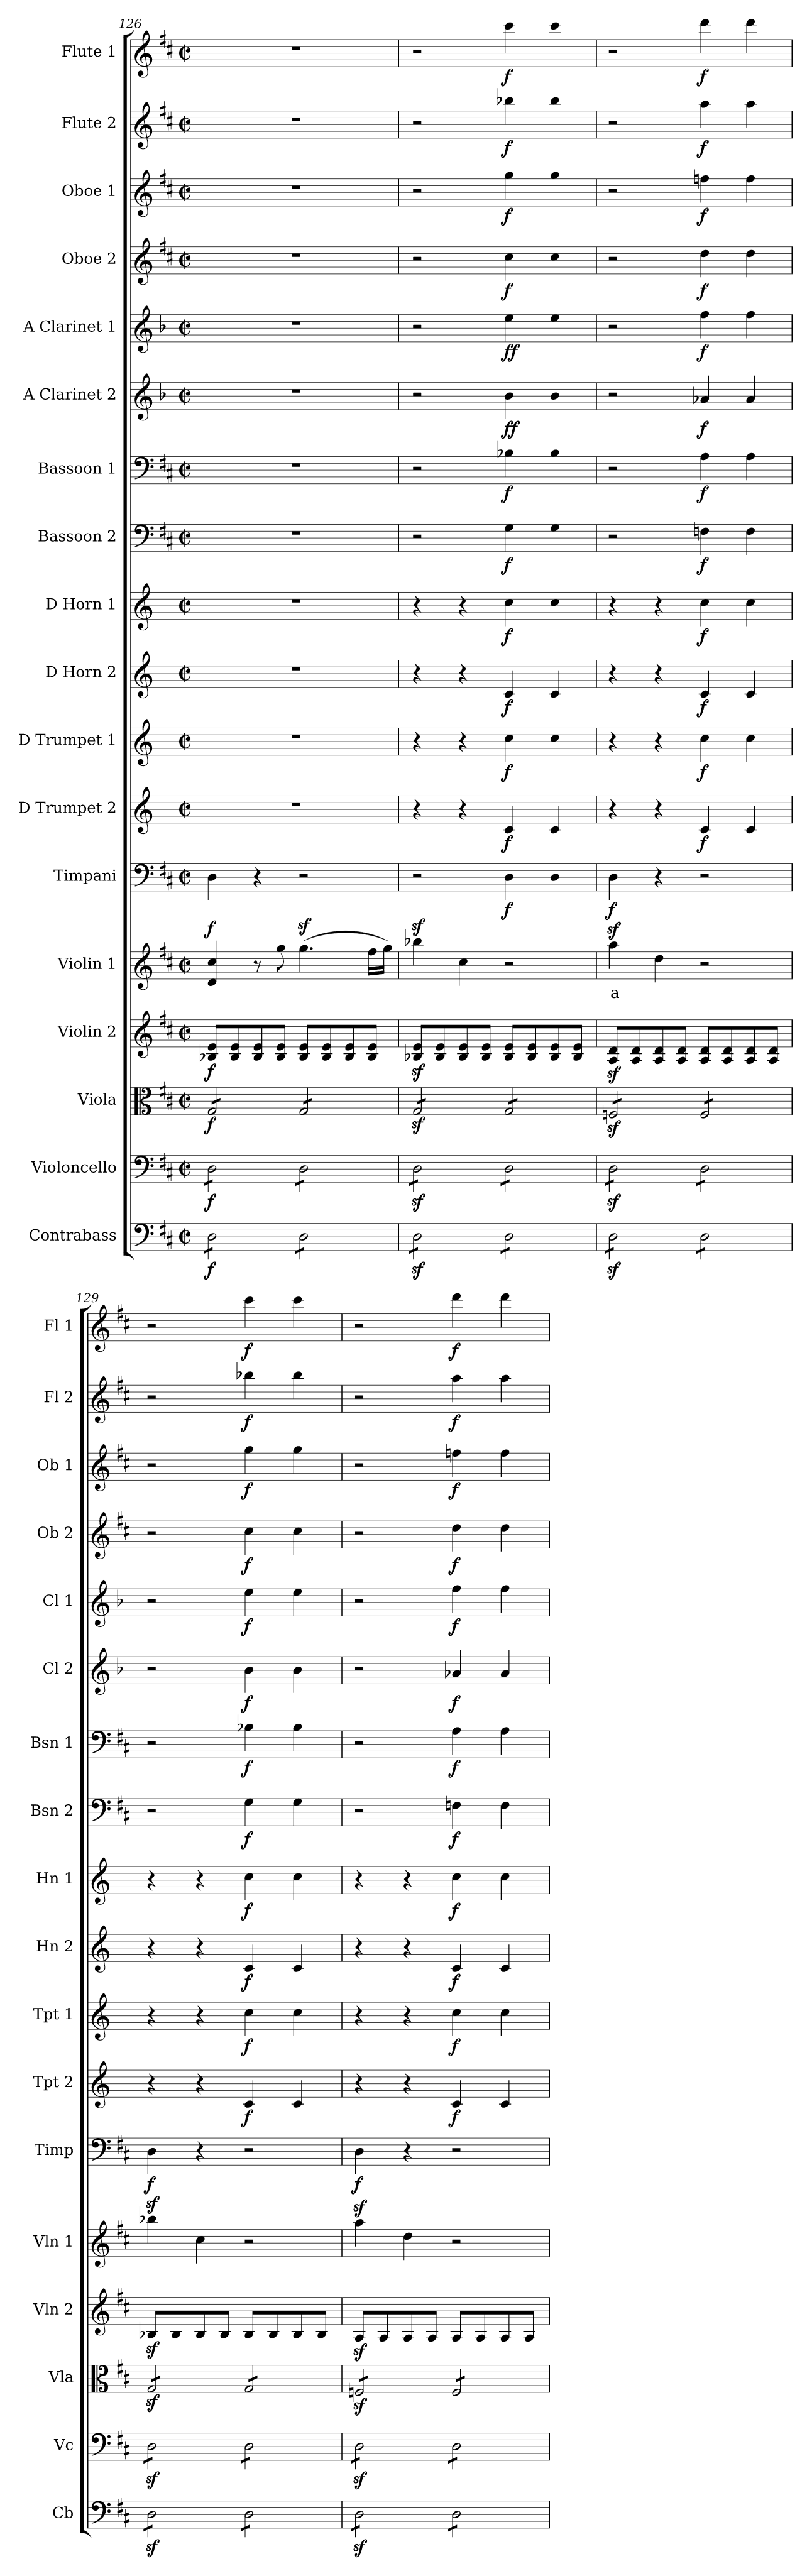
**kern	**dynam	**kern	**dynam	**kern	**dynam	**kern	**dynam	**kern	**text	**dynam	**kern	**dynam	**kern	**dynam	**kern	**dynam	**kern	**dynam	**kern	**dynam	**kern	**dynam	**kern	**dynam	**kern	**dynam	**kern	**dynam	**kern	**dynam	**kern	**dynam	**kern	**dynam	**kern	**dynam
*part18	*part18	*part17	*part17	*part16	*part16	*part15	*part15	*part14	*part14	*part14	*part13	*part13	*part12	*part12	*part11	*part11	*part10	*part10	*part9	*part9	*part8	*part8	*part7	*part7	*part6	*part6	*part5	*part5	*part4	*part4	*part3	*part3	*part2	*part2	*part1	*part1
*staff18	*staff18	*staff17	*staff17	*staff16	*staff16	*staff15	*staff15	*staff14	*staff14	*staff14	*staff13	*staff13	*staff12	*staff12	*staff11	*staff11	*staff10	*staff10	*staff9	*staff9	*staff8	*staff8	*staff7	*staff7	*staff6	*staff6	*staff5	*staff5	*staff4	*staff4	*staff3	*staff3	*staff2	*staff2	*staff1	*staff1
*I"Contrabass	*	*I"Violoncello	*	*I"Viola	*	*I"Violin 2	*	*I"Violin 1	*	*	*I"Timpani	*	*I"D Trumpet 2	*	*I"D Trumpet 1	*	*I"D Horn 2	*	*I"D Horn 1	*	*I"Bassoon 2	*	*I"Bassoon 1	*	*I"A Clarinet 2	*	*I"A Clarinet 1	*	*I"Oboe 2	*	*I"Oboe 1	*	*I"Flute 2	*	*I"Flute 1	*
*I'Cb	*	*I'Vc	*	*I'Vla	*	*I'Vln 2	*	*I'Vln 1	*	*	*I'Timp	*	*I'Tpt 2	*	*I'Tpt 1	*	*I'Hn 2	*	*I'Hn 1	*	*I'Bsn 2	*	*I'Bsn 1	*	*I'Cl 2	*	*I'Cl 1	*	*I'Ob 2	*	*I'Ob 1	*	*I'Fl 2	*	*I'Fl 1	*
*clefF4	*	*clefF4	*	*clefC3	*	*clefG2	*	*clefG2	*	*	*clefF4	*	*clefG2	*	*clefG2	*	*clefG2	*	*clefG2	*	*clefF4	*	*clefF4	*	*clefG2	*	*clefG2	*	*clefG2	*	*clefG2	*	*clefG2	*	*clefG2	*
*ITrd7c12	*	*	*	*	*	*	*	*	*	*	*	*	*ITrd1c2	*	*ITrd1c2	*	*ITrd4c7	*	*ITrd4c7	*	*	*	*	*	*ITrd1c2	*	*ITrd1c2	*	*	*	*	*	*	*	*	*
*k[f#c#]	*	*k[f#c#]	*	*k[f#c#]	*	*k[f#c#]	*	*k[f#c#]	*	*	*k[f#c#]	*	*k[b-e-]	*	*k[b-e-]	*	*k[b-]	*	*k[b-]	*	*k[f#c#]	*	*k[f#c#]	*	*k[b-e-a-]	*	*k[b-e-a-]	*	*k[f#c#]	*	*k[f#c#]	*	*k[f#c#]	*	*k[f#c#]	*
*M2/2	*	*M2/2	*	*M2/2	*	*M2/2	*	*M2/2	*	*	*M2/2	*	*M2/2	*	*M2/2	*	*M2/2	*	*M2/2	*	*M2/2	*	*M2/2	*	*M2/2	*	*M2/2	*	*M2/2	*	*M2/2	*	*M2/2	*	*M2/2	*
*met(c|)	*	*met(c|)	*	*met(c|)	*	*met(c|)	*	*met(c|)	*	*	*met(c|)	*	*met(c|)	*	*met(c|)	*	*met(c|)	*	*met(c|)	*	*met(c|)	*	*met(c|)	*	*met(c|)	*	*met(c|)	*	*met(c|)	*	*met(c|)	*	*met(c|)	*	*met(c|)	*
=126	=126	=126	=126	=126	=126	=126	=126	=126	=126	=126	=126	=126	=126	=126	=126	=126	=126	=126	=126	=126	=126	=126	=126	=126	=126	=126	=126	=126	=126	=126	=126	=126	=126	=126	=126	=126
!	!LO:DY:b	!	!LO:DY:b	!	!LO:DY:b	!	!LO:DY:b	!	!	!LO:DY:b	!	!	!	!	!	!	!	!	!	!	!	!	!	!	!	!	!	!	!	!	!	!	!	!	!	!
*tremolo	*	*	*	*	*	*	*	*	*	*	*	*	*	*	*	*	*	*	*	*	*	*	*	*	*	*	*	*	*	*	*	*	*	*	*	*
*	*	*tremolo	*	*	*	*	*	*	*	*	*	*	*	*	*	*	*	*	*	*	*	*	*	*	*	*	*	*	*	*	*	*	*	*	*	*
*	*	*	*	*tremolo	*	*	*	*	*	*	*	*	*	*	*	*	*	*	*	*	*	*	*	*	*	*	*	*	*	*	*	*	*	*	*	*
8DD\L	f	8D\L	f	8G/L	f	8B-X/ 8e/L	f	4d/ 4cc#/	.	f	4D\	.	1r	.	1r	.	1r	.	1r	.	1r	.	1r	.	1r	.	1r	.	1r	.	1r	.	1r	.	1r	.
8DD\	.	8D\	.	8G/	.	8B-/ 8e/	.	.	.	.	.	.	.	.	.	.	.	.	.	.	.	.	.	.	.	.	.	.	.	.	.	.	.	.	.	.
8DD\	.	8D\	.	8G/	.	8B-/ 8e/	.	8r	.	.	4r	.	.	.	.	.	.	.	.	.	.	.	.	.	.	.	.	.	.	.	.	.	.	.	.	.
8DD\J	.	8D\J	.	8G/J	.	8B-/ 8e/J	.	8gg\	.	.	.	.	.	.	.	.	.	.	.	.	.	.	.	.	.	.	.	.	.	.	.	.	.	.	.	.
8DD\L	.	8D\L	.	8G/L	.	8B-/ 8e/L	.	(4.ggz<\	.	.	2r	.	.	.	.	.	.	.	.	.	.	.	.	.	.	.	.	.	.	.	.	.	.	.	.	.
8DD\	.	8D\	.	8G/	.	8B-/ 8e/	.	.	.	.	.	.	.	.	.	.	.	.	.	.	.	.	.	.	.	.	.	.	.	.	.	.	.	.	.	.
8DD\	.	8D\	.	8G/	.	8B-/ 8e/	.	.	.	.	.	.	.	.	.	.	.	.	.	.	.	.	.	.	.	.	.	.	.	.	.	.	.	.	.	.
8DD\J	.	8D\J	.	8G/J	.	8B-/ 8e/J	.	16ff#\LL	.	.	.	.	.	.	.	.	.	.	.	.	.	.	.	.	.	.	.	.	.	.	.	.	.	.	.	.
.	.	.	.	.	.	.	.	16gg\JJ)	.	.	.	.	.	.	.	.	.	.	.	.	.	.	.	.	.	.	.	.	.	.	.	.	.	.	.	.
=127	=127	=127	=127	=127	=127	=127	=127	=127	=127	=127	=127	=127	=127	=127	=127	=127	=127	=127	=127	=127	=127	=127	=127	=127	=127	=127	=127	=127	=127	=127	=127	=127	=127	=127	=127	=127
8DDz<\L	.	8Dz<\L	.	8Gz</L	.	8B-X/z< 8e/z<L	.	4bb-Xz<\	.	.	2r	.	4r	.	4r	.	4r	.	4r	.	2r	.	2r	.	2r	.	2r	.	2r	.	2r	.	2r	.	2r	.
8DDz<\	.	8Dz<\	.	8Gz</	.	8B-/ 8e/	.	.	.	.	.	.	.	.	.	.	.	.	.	.	.	.	.	.	.	.	.	.	.	.	.	.	.	.	.	.
8DDz<\	.	8Dz<\	.	8Gz</	.	8B-/ 8e/	.	4cc#\	.	.	.	.	4r	.	4r	.	4r	.	4r	.	.	.	.	.	.	.	.	.	.	.	.	.	.	.	.	.
8DDz<\J	.	8Dz<\J	.	8Gz</J	.	8B-/ 8e/J	.	.	.	.	.	.	.	.	.	.	.	.	.	.	.	.	.	.	.	.	.	.	.	.	.	.	.	.	.	.
!	!	!	!	!	!	!	!	!	!	!	!	!LO:DY:b	!	!LO:DY:b	!	!LO:DY:b	!	!LO:DY:b	!	!LO:DY:b	!	!LO:DY:b	!	!LO:DY:b	!	!LO:DY:b	!	!	!	!	!	!	!	!	!	!
!	!	!	!	!	!	!	!	!	!	!	!	!	!	!	!	!	!	!	!	!	!	!	!	!	!	!LO:DY:n=1:b	!	!LO:DY:b	!	!	!	!	!	!	!	!
!	!	!	!	!	!	!	!	!	!	!	!	!	!	!	!	!	!	!	!	!	!	!	!	!	!	!	!	!LO:DY:n=1:b	!	!LO:DY:b	!	!LO:DY:b	!	!LO:DY:b	!	!LO:DY:b
8DD\L	.	8D\L	.	8G/L	.	8B-/ 8e/L	.	2r	.	.	4D\	f	4B-/	f	4b-\	f	4F/	f	4f\	f	4G\	f	4B-X\	f	4a-\	f f	4dd\	f f	4cc#\	f	4gg\	f	4bb-X\	f	4ccc#\	f
8DD\	.	8D\	.	8G/	.	8B-/ 8e/	.	.	.	.	.	.	.	.	.	.	.	.	.	.	.	.	.	.	.	.	.	.	.	.	.	.	.	.	.	.
8DD\	.	8D\	.	8G/	.	8B-/ 8e/	.	.	.	.	4D\	.	4B-/	.	4b-\	.	4F/	.	4f\	.	4G\	.	4B-\	.	4a-\	.	4dd\	.	4cc#\	.	4gg\	.	4bb-\	.	4ccc#\	.
8DD\J	.	8D\J	.	8G/J	.	8B-/ 8e/J	.	.	.	.	.	.	.	.	.	.	.	.	.	.	.	.	.	.	.	.	.	.	.	.	.	.	.	.	.	.
=128	=128	=128	=128	=128	=128	=128	=128	=128	=128	=128	=128	=128	=128	=128	=128	=128	=128	=128	=128	=128	=128	=128	=128	=128	=128	=128	=128	=128	=128	=128	=128	=128	=128	=128	=128	=128
!	!	!	!	!	!	!	!	!	!LO:LY:b:color=#FF0000	!	!	!LO:DY:b	!	!	!	!	!	!	!	!	!	!	!	!	!	!	!	!	!	!	!	!	!	!	!	!
8DDz<\L	.	8Dz<\L	.	8Fnz</L	.	8A/z< 8d/z<L	.	4aaz<\	a	.	4D\	f	4r	.	4r	.	4r	.	4r	.	2r	.	2r	.	2r	.	2r	.	2r	.	2r	.	2r	.	2r	.
8DDz<\	.	8Dz<\	.	8Fnz</	.	8A/ 8d/	.	.	.	.	.	.	.	.	.	.	.	.	.	.	.	.	.	.	.	.	.	.	.	.	.	.	.	.	.	.
8DDz<\	.	8Dz<\	.	8Fnz</	.	8A/ 8d/	.	4dd\	.	.	4r	.	4r	.	4r	.	4r	.	4r	.	.	.	.	.	.	.	.	.	.	.	.	.	.	.	.	.
8DDz<\J	.	8Dz<\J	.	8Fnz</J	.	8A/ 8d/J	.	.	.	.	.	.	.	.	.	.	.	.	.	.	.	.	.	.	.	.	.	.	.	.	.	.	.	.	.	.
!	!	!	!	!	!	!	!	!	!	!	!	!	!	!LO:DY:b	!	!LO:DY:b	!	!LO:DY:b	!	!LO:DY:b	!	!LO:DY:b	!	!LO:DY:b	!	!LO:DY:b	!	!LO:DY:b	!	!LO:DY:b	!	!LO:DY:b	!	!LO:DY:b	!	!LO:DY:b
8DD\L	.	8D\L	.	8F/L	.	8A/ 8d/L	.	2r	.	.	2r	.	4B-/	f	4b-\	f	4F/	f	4f\	f	4Fn\	f	4A\	f	4g-X/	f	4ee-\	f	4dd\	f	4ffn\	f	4aa\	f	4ddd\	f
8DD\	.	8D\	.	8F/	.	8A/ 8d/	.	.	.	.	.	.	.	.	.	.	.	.	.	.	.	.	.	.	.	.	.	.	.	.	.	.	.	.	.	.
8DD\	.	8D\	.	8F/	.	8A/ 8d/	.	.	.	.	.	.	4B-/	.	4b-\	.	4F/	.	4f\	.	4F\	.	4A\	.	4g-/	.	4ee-\	.	4dd\	.	4ff\	.	4aa\	.	4ddd\	.
8DD\J	.	8D\J	.	8F/J	.	8A/ 8d/J	.	.	.	.	.	.	.	.	.	.	.	.	.	.	.	.	.	.	.	.	.	.	.	.	.	.	.	.	.	.
=129	=129	=129	=129	=129	=129	=129	=129	=129	=129	=129	=129	=129	=129	=129	=129	=129	=129	=129	=129	=129	=129	=129	=129	=129	=129	=129	=129	=129	=129	=129	=129	=129	=129	=129	=129	=129
!	!	!	!	!	!	!	!	!	!	!	!	!LO:DY:b	!	!	!	!	!	!	!	!	!	!	!	!	!	!	!	!	!	!	!	!	!	!	!	!
8DDz<\L	.	8Dz<\L	.	8Gz</L	.	8B-Xz</L	.	4bb-Xz<\	.	.	4D\	f	4r	.	4r	.	4r	.	4r	.	2r	.	2r	.	2r	.	2r	.	2r	.	2r	.	2r	.	2r	.
8DDz<\	.	8Dz<\	.	8Gz</	.	8B-/	.	.	.	.	.	.	.	.	.	.	.	.	.	.	.	.	.	.	.	.	.	.	.	.	.	.	.	.	.	.
8DDz<\	.	8Dz<\	.	8Gz</	.	8B-/	.	4cc#\	.	.	4r	.	4r	.	4r	.	4r	.	4r	.	.	.	.	.	.	.	.	.	.	.	.	.	.	.	.	.
8DDz<\J	.	8Dz<\J	.	8Gz</J	.	8B-/J	.	.	.	.	.	.	.	.	.	.	.	.	.	.	.	.	.	.	.	.	.	.	.	.	.	.	.	.	.	.
!	!	!	!	!	!	!	!	!	!	!	!	!	!	!LO:DY:b	!	!LO:DY:b	!	!LO:DY:b	!	!LO:DY:b	!	!LO:DY:b	!	!LO:DY:b	!	!LO:DY:b	!	!LO:DY:b	!	!LO:DY:b	!	!LO:DY:b	!	!LO:DY:b	!	!LO:DY:b
8DD\L	.	8D\L	.	8G/L	.	8B-/L	.	2r	.	.	2r	.	4B-/	f	4b-\	f	4F/	f	4f\	f	4G\	f	4B-X\	f	4a-\	f	4dd\	f	4cc#\	f	4gg\	f	4bb-X\	f	4ccc#\	f
8DD\	.	8D\	.	8G/	.	8B-/	.	.	.	.	.	.	.	.	.	.	.	.	.	.	.	.	.	.	.	.	.	.	.	.	.	.	.	.	.	.
8DD\	.	8D\	.	8G/	.	8B-/	.	.	.	.	.	.	4B-/	.	4b-\	.	4F/	.	4f\	.	4G\	.	4B-\	.	4a-\	.	4dd\	.	4cc#\	.	4gg\	.	4bb-\	.	4ccc#\	.
8DD\J	.	8D\J	.	8G/J	.	8B-/J	.	.	.	.	.	.	.	.	.	.	.	.	.	.	.	.	.	.	.	.	.	.	.	.	.	.	.	.	.	.
!!LO:PB:g=z
=130	=130	=130	=130	=130	=130	=130	=130	=130	=130	=130	=130	=130	=130	=130	=130	=130	=130	=130	=130	=130	=130	=130	=130	=130	=130	=130	=130	=130	=130	=130	=130	=130	=130	=130	=130	=130
!	!	!	!	!	!	!	!	!	!	!	!	!LO:DY:b	!	!	!	!	!	!	!	!	!	!	!	!	!	!	!	!	!	!	!	!	!	!	!	!
8DDz<\L	.	8Dz<\L	.	8Fnz</L	.	8Az</L	.	4aaz<\	.	.	4D\	f	4r	.	4r	.	4r	.	4r	.	2r	.	2r	.	2r	.	2r	.	2r	.	2r	.	2r	.	2r	.
8DDz<\	.	8Dz<\	.	8Fnz</	.	8A/	.	.	.	.	.	.	.	.	.	.	.	.	.	.	.	.	.	.	.	.	.	.	.	.	.	.	.	.	.	.
8DDz<\	.	8Dz<\	.	8Fnz</	.	8A/	.	4dd\	.	.	4r	.	4r	.	4r	.	4r	.	4r	.	.	.	.	.	.	.	.	.	.	.	.	.	.	.	.	.
8DDz<\J	.	8Dz<\J	.	8Fnz</J	.	8A/J	.	.	.	.	.	.	.	.	.	.	.	.	.	.	.	.	.	.	.	.	.	.	.	.	.	.	.	.	.	.
!	!	!	!	!	!	!	!	!	!	!	!	!	!	!LO:DY:b	!	!LO:DY:b	!	!LO:DY:b	!	!LO:DY:b	!	!LO:DY:b	!	!LO:DY:b	!	!LO:DY:b	!	!LO:DY:b	!	!LO:DY:b	!	!LO:DY:b	!	!LO:DY:b	!	!LO:DY:b
8DD\L	.	8D\L	.	8F/L	.	8A/L	.	2r	.	.	2r	.	4B-/	f	4b-\	f	4F/	f	4f\	f	4Fn\	f	4A\	f	4g-X/	f	4ee-\	f	4dd\	f	4ffn\	f	4aa\	f	4ddd\	f
8DD\	.	8D\	.	8F/	.	8A/	.	.	.	.	.	.	.	.	.	.	.	.	.	.	.	.	.	.	.	.	.	.	.	.	.	.	.	.	.	.
8DD\	.	8D\	.	8F/	.	8A/	.	.	.	.	.	.	4B-/	.	4b-\	.	4F/	.	4f\	.	4F\	.	4A\	.	4g-/	.	4ee-\	.	4dd\	.	4ff\	.	4aa\	.	4ddd\	.
8DD\J	.	8D\J	.	8F/J	.	8A/J	.	.	.	.	.	.	.	.	.	.	.	.	.	.	.	.	.	.	.	.	.	.	.	.	.	.	.	.	.	.
*	*	*	*	*Xtremolo	*	*	*	*	*	*	*	*	*	*	*	*	*	*	*	*	*	*	*	*	*	*	*	*	*	*	*	*	*	*	*	*
*	*	*Xtremolo	*	*	*	*	*	*	*	*	*	*	*	*	*	*	*	*	*	*	*	*	*	*	*	*	*	*	*	*	*	*	*	*	*	*
*Xtremolo	*	*	*	*	*	*	*	*	*	*	*	*	*	*	*	*	*	*	*	*	*	*	*	*	*	*	*	*	*	*	*	*	*	*	*	*
=	=	=	=	=	=	=	=	=	=	=	=	=	=	=	=	=	=	=	=	=	=	=	=	=	=	=	=	=	=	=	=	=	=	=	=	=
*-	*-	*-	*-	*-	*-	*-	*-	*-	*-	*-	*-	*-	*-	*-	*-	*-	*-	*-	*-	*-	*-	*-	*-	*-	*-	*-	*-	*-	*-	*-	*-	*-	*-	*-	*-	*-
